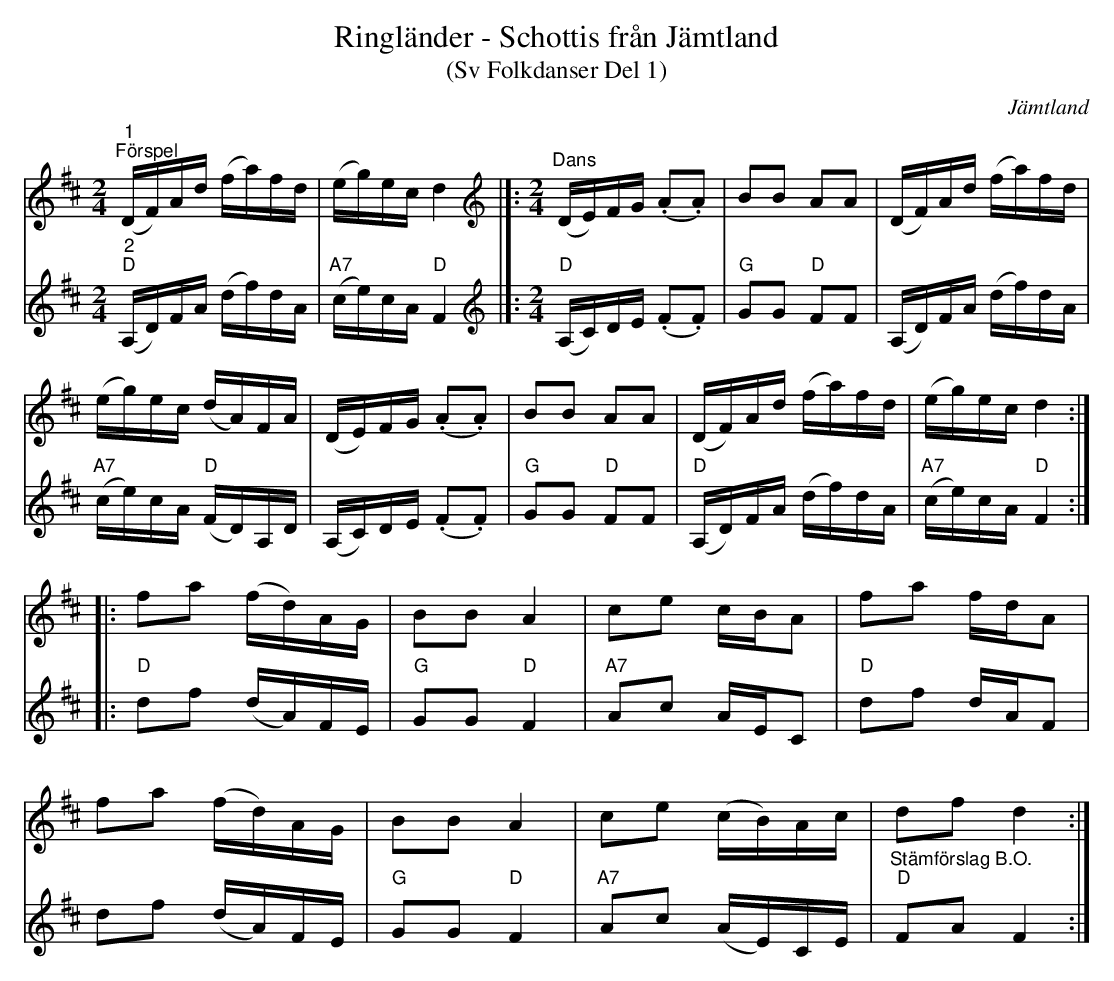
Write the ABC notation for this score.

X:1
T:Ringländer - Schottis från Jämtland
T:(Sv Folkdanser Del 1)
O:Jämtland
L:1/16
M:2/4
K:D
V:1
"^1""^Förspel" (DF)Ad (fa)fd | (eg)ec d4 |]:[K:D][M:2/4][K:treble]"^Dans" (DE)FG (.A2.A2) | B2B2 A2A2 | (DF)Ad (fa)fd |
(eg)ec (dA)FA | (DE)FG (.A2.A2) | B2B2 A2A2 | (DF)Ad (fa)fd | (eg)ec d4 ::
f2a2 (fd)AG | B2B2 A4 | c2e2 cBA2 | f2a2 fdA2 |
f2a2 (fd)AG | B2B2 A4 | c2e2 (cB)Ac | d2f2 d4 :|
V:2
"^2""D" (A,D)FA (df)dA |"A7" (ce)cA"D" F4 |]:[K:D][M:2/4][K:treble]"D" (A,C)DE (.F2.F2) | "G" G2G2"D" F2F2 | (A,D)FA (df)dA |
"A7" (ce)cA"D" (FD)A,D | (A,C)DE (.F2.F2) | "G" G2G2"D" F2F2 |"D" (A,D)FA (df)dA |"A7" (ce)cA"D" F4 ::
"D" d2f2 (dA)FE |"G" G2G2"D" F4 | "A7" A2c2 AEC2 |"D" d2f2 dAF2 |
d2f2 (dA)FE |"G" G2G2"D" F4 |"A7" A2c2 (AE)CE | "^Stämförslag B.O.""D" F2A2 F4 :|
